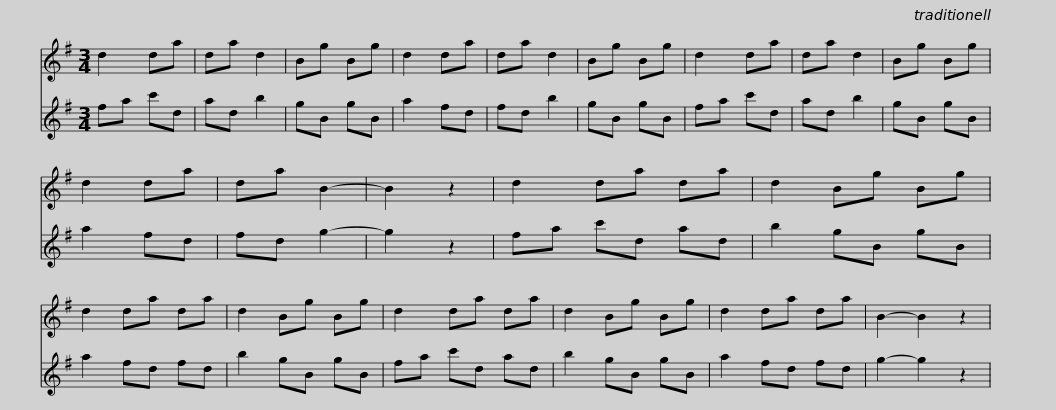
X:1
%%score 1 2
L:1/8
M:3/4
I:linebreak $
K:G
V:1 treble
V:2 treble
V:1
 d2 da | da d2 | Bg Bg | d2 da | da d2 | %5
 Bg Bg | d2 da | da d2 | Bg Bg | d2 da | %10
 da B2- | B2 z2 |$ d2 da da | d2 Bg Bg | d2 da da | %15
 d2 Bg Bg | d2 da da | d2 Bg Bg | d2 da da | B2- B2 z2 | %20
V:2
 fa c'd | ad b2 | gB gB | a2 fd | fd b2 | %5
 gB gB | fa c'd | ad b2 | gB gB | a2 fd | %10
 fd g2- | g2 z2 |$ fa c'd ad | b2 gB gB | a2 fd fd | %15
 b2 gB gB | fa c'd ad | b2 gB gB | a2 fd fd | g2- g2 z2 | %20
